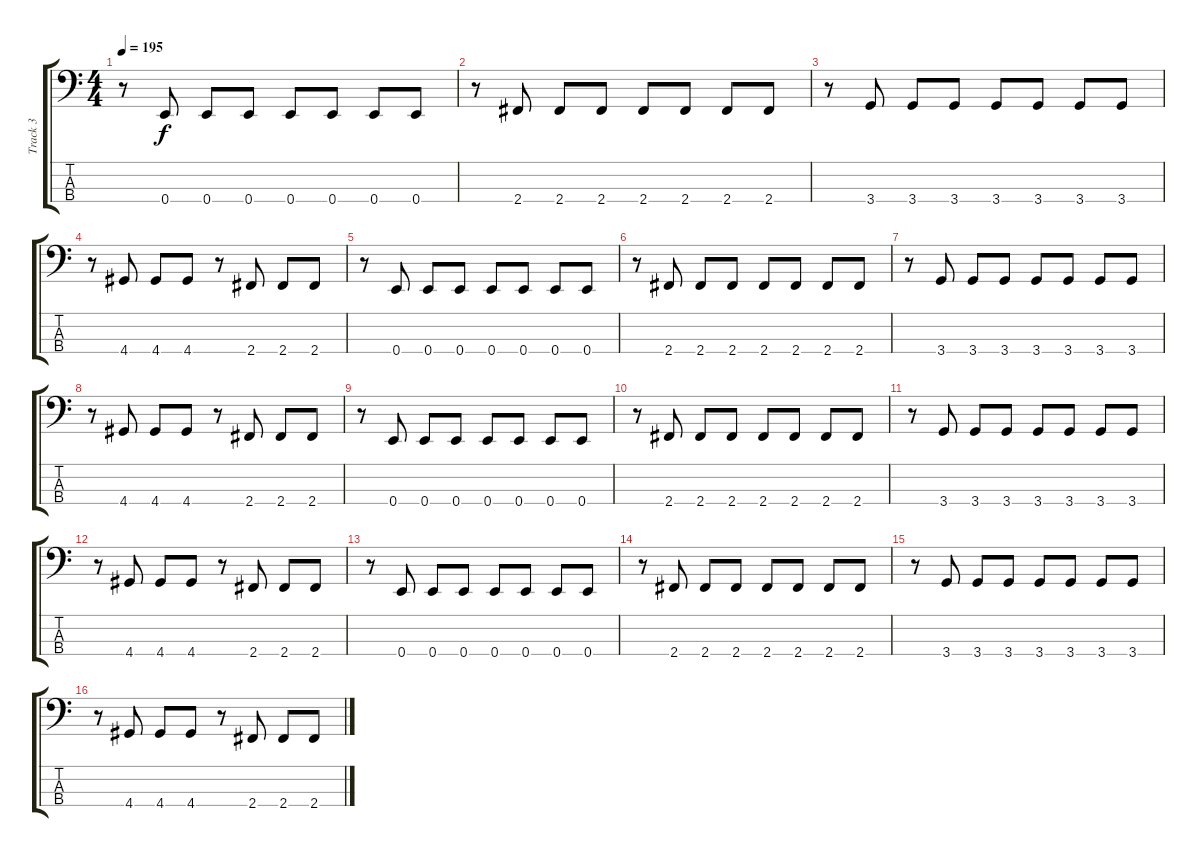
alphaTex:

\track ("Track 3" "Track 3") {instrument electricbasspick}
\staff {score tabs}
\tuning (G2 D2 A1 E1) {hide}
\ts (4 4)
\tempo 195
\clef f4
\ks c
r.8{dy f instrument electricbasspick} 0.4.8 0.4.8 0.4.8 0.4.8 0.4.8 0.4.8 0.4.8 |
r.8 2.4.8 2.4.8 2.4.8 2.4.8 2.4.8 2.4.8 2.4.8 |
r.8 3.4.8 3.4.8 3.4.8 3.4.8 3.4.8 3.4.8 3.4.8 |
r.8 4.4.8 4.4.8 4.4.8 r.8 2.4.8 2.4.8 2.4.8 |
r.8 0.4.8 0.4.8 0.4.8 0.4.8 0.4.8 0.4.8 0.4.8 |
r.8 2.4.8 2.4.8 2.4.8 2.4.8 2.4.8 2.4.8 2.4.8 |
r.8 3.4.8 3.4.8 3.4.8 3.4.8 3.4.8 3.4.8 3.4.8 |
r.8 4.4.8 4.4.8 4.4.8 r.8 2.4.8 2.4.8 2.4.8 |
r.8 0.4.8 0.4.8 0.4.8 0.4.8 0.4.8 0.4.8 0.4.8 |
r.8 2.4.8 2.4.8 2.4.8 2.4.8 2.4.8 2.4.8 2.4.8 |
r.8 3.4.8 3.4.8 3.4.8 3.4.8 3.4.8 3.4.8 3.4.8 |
r.8 4.4.8 4.4.8 4.4.8 r.8 2.4.8 2.4.8 2.4.8 |
r.8 0.4.8 0.4.8 0.4.8 0.4.8 0.4.8 0.4.8 0.4.8 |
r.8 2.4.8 2.4.8 2.4.8 2.4.8 2.4.8 2.4.8 2.4.8 |
r.8 3.4.8 3.4.8 3.4.8 3.4.8 3.4.8 3.4.8 3.4.8 |
r.8 4.4.8 4.4.8 4.4.8 r.8 2.4.8 2.4.8 2.4.8
